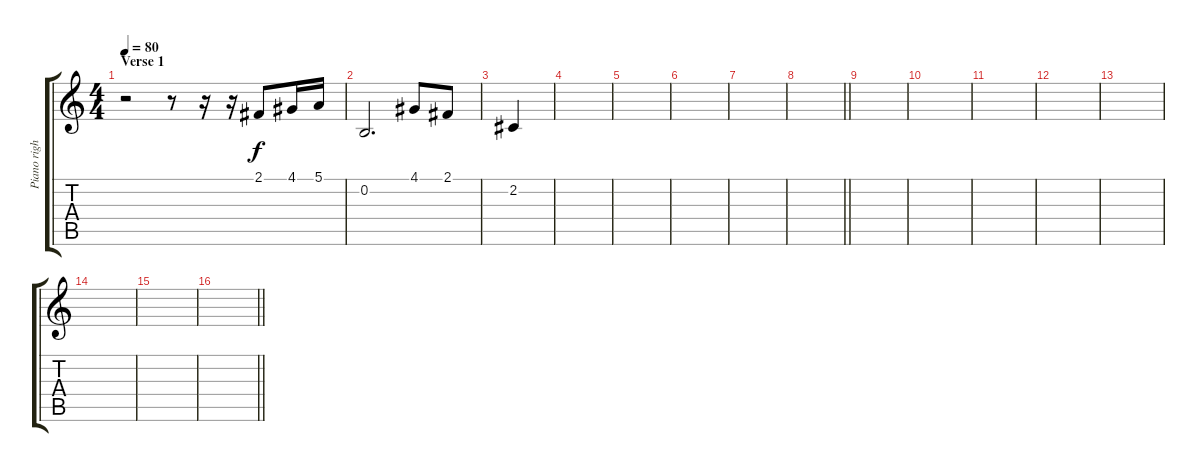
\track ("Piano right" "Piano righ") {instrument brightacousticpiano}
\staff {score tabs}
\tuning (E4 B3 G3 D3 A2 E2) {hide}
\ts (4 4)
\section ("" "Verse 1")
\tempo 80
\clef g2
\ks c
r.2{dy f} r.8 r.16 r.16 2.1.8 4.1.16 5.1.16 |
0.2.2{d} 4.1.8 2.1.8 |
2.2.4 |
|
|
|
|
\barLineRight lightlight
|
\section ("" "")
|
|
|
|
|
|
|
\barLineRight lightlight
